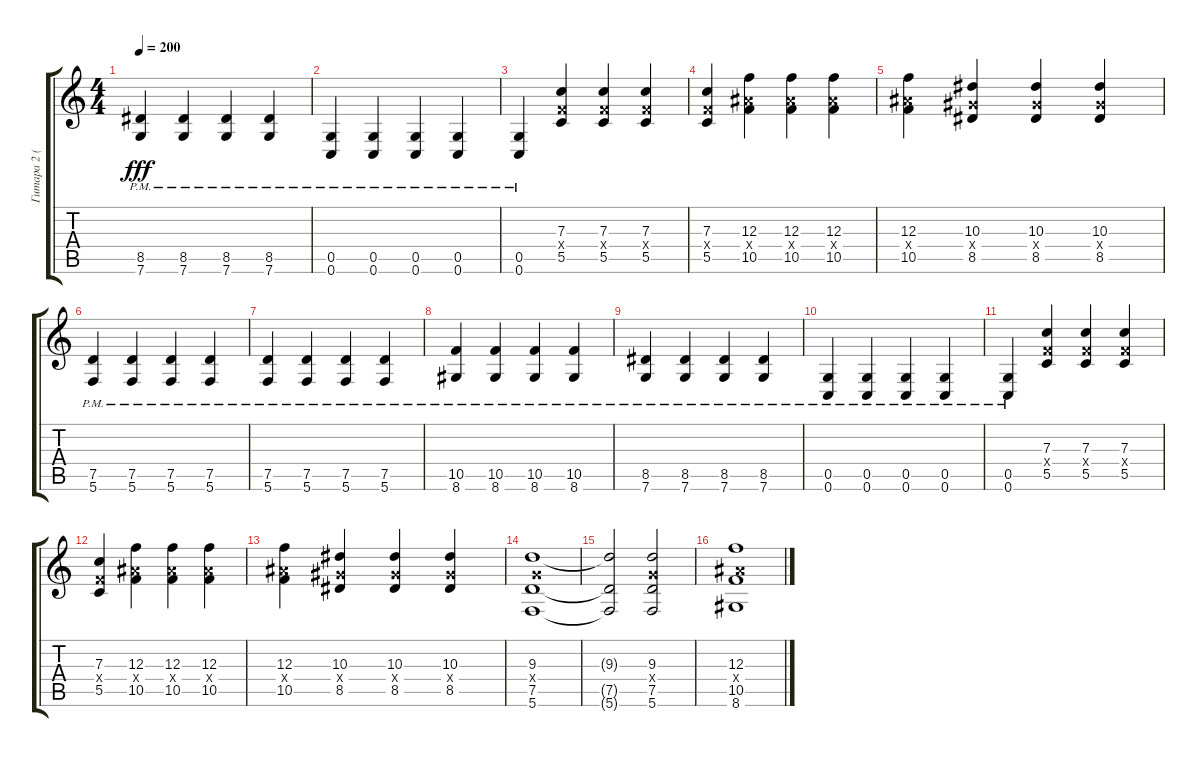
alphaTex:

\track ("Гитара 2 (перегруз)" "Гитара 2 (") {instrument distortionguitar}
\staff {score tabs}
\tuning (D4 A3 F3 C3 G2 C2) {hide}
\ts (4 4)
\tempo 200
\clef g2
\ks c
(8.5{pm} 7.6{pm}).4{dy fff} (8.5{pm} 7.6{pm}).4 (8.5{pm} 7.6{pm}).4 (8.5{pm} 7.6{pm}).4 |
(0.5{pm} 0.6{pm}).4 (0.5{pm} 0.6{pm}).4 (0.5{pm} 0.6{pm}).4 (0.5{pm} 0.6).4 |
(0.5{pm} 0.6{pm}).4 (7.3 5.4{x} 5.5).4 (7.3 5.4{x} 5.5).4 (7.3 5.4{x} 5.5).4 |
(7.3 5.4{x} 5.5).4 (12.3 10.4{x} 10.5).4 (12.3 10.4{x} 10.5).4 (12.3 10.4{x} 10.5).4 |
(12.3 10.4{x} 10.5).4 (10.3 8.4{x} 8.5).4 (10.3 8.4{x} 8.5).4 (10.3 8.4{x} 8.5).4 |
(7.5{pm} 5.6{pm}).4 (7.5{pm} 5.6{pm}).4 (7.5{pm} 5.6{pm}).4 (7.5{pm} 5.6{pm}).4 |
(7.5{pm} 5.6{pm}).4 (7.5{pm} 5.6{pm}).4 (7.5{pm} 5.6{pm}).4 (7.5{pm} 5.6{pm}).4 |
(10.5{pm} 8.6{pm}).4 (10.5{pm} 8.6{pm}).4 (10.5{pm} 8.6{pm}).4 (10.5{pm} 8.6{pm}).4 |
(8.5{pm} 7.6{pm}).4 (8.5{pm} 7.6{pm}).4 (8.5{pm} 7.6{pm}).4 (8.5{pm} 7.6{pm}).4 |
(0.5{pm} 0.6{pm}).4 (0.5{pm} 0.6{pm}).4 (0.5{pm} 0.6{pm}).4 (0.5{pm} 0.6).4 |
(0.5{pm} 0.6{pm}).4 (7.3 5.4{x} 5.5).4 (7.3 5.4{x} 5.5).4 (7.3 5.4{x} 5.5).4 |
(7.3 5.4{x} 5.5).4 (12.3 10.4{x} 10.5).4 (12.3 10.4{x} 10.5).4 (12.3 10.4{x} 10.5).4 |
(12.3 10.4{x} 10.5).4 (10.3 8.4{x} 8.5).4 (10.3 8.4{x} 8.5).4 (10.3 8.4{x} 8.5).4 |
(9.3 7.4{x} 7.5 5.6).1 |
(9.3{t} 7.5{t} 5.6{t}).2 (9.3 7.4{x} 7.5 5.6).2 |
(12.3 10.4{x} 10.5 8.6).1
